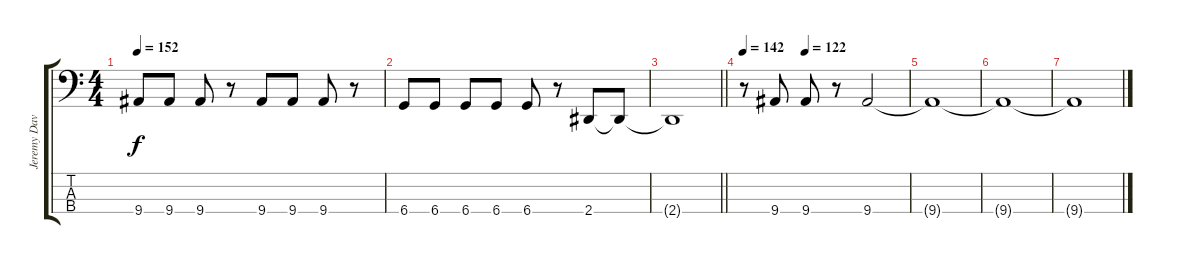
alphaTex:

\track ("Jeremy Davis - Bass" "Jeremy Dav") {instrument electricbasspick}
\staff {score tabs}
\tuning (Gb2 Db2 Ab1 Db1) {hide}
\ts (4 4)
\tempo 152
\clef f4
\ks c
9.4.8{dy f} 9.4.8 9.4.8 r.8 9.4.8 9.4.8 9.4.8 r.8 |
6.4.8 6.4.8 6.4.8 6.4.8 6.4.8 r.8 2.4.8 2.4{t}.8 |
\barLineRight lightlight
2.4{t}.1 |
\tempo 142
\tempo (122 0.375)
r.8 9.4.8 9.4.8 r.8 9.4.2 |
9.4{t}.1 |
9.4{t}.1 |
9.4{t}.1
